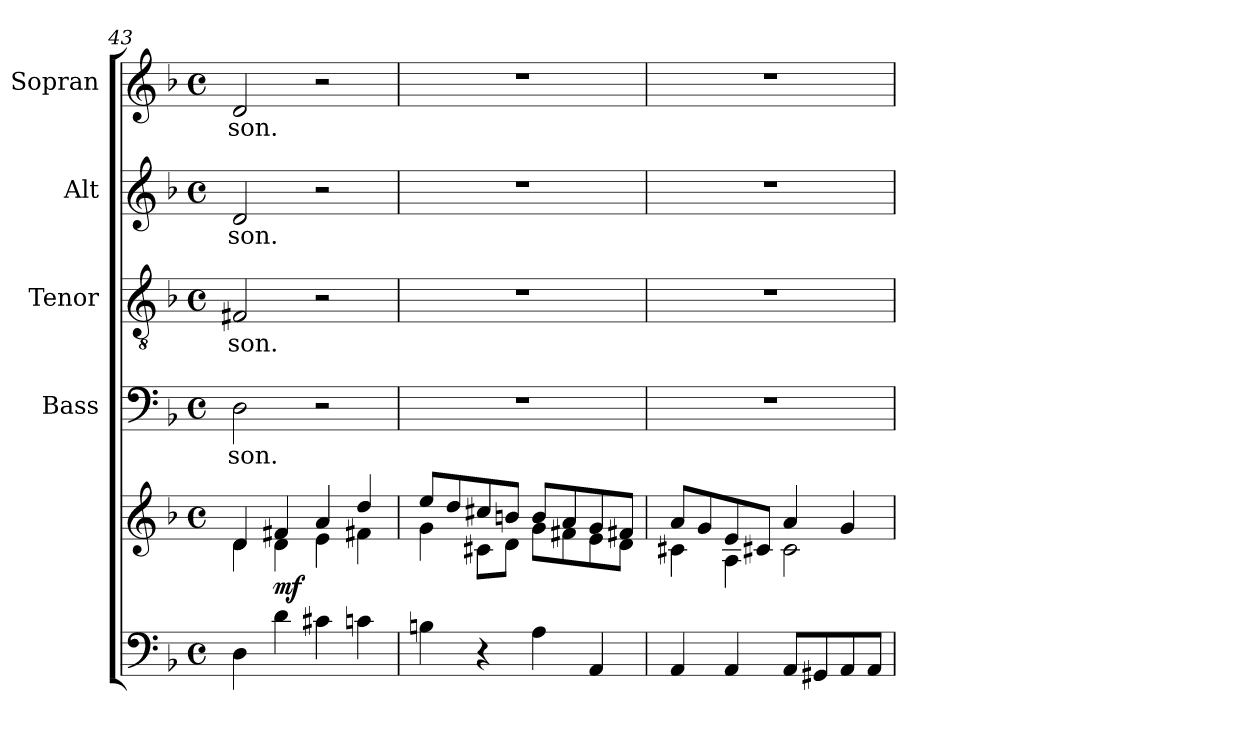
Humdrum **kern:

**kern	**kern	**dynam	**kern	**text	**kern	**text	**kern	**text	**kern	**text
*part5	*part5	*part5	*part4	*part4	*part3	*part3	*part2	*part2	*part1	*part1
*staff6	*staff5	*staff5/6	*staff4	*staff4	*staff3	*staff3	*staff2	*staff2	*staff1	*staff1
*	*	*	*I"Bass	*	*I"Tenor	*	*I"Alt	*	*I"Sopran	*
*	*	*	*I'B.	*	*I'T.	*	*I'A.	*	*I'S.	*
*clefF4	*clefG2	*	*clefF4	*	*clefGv2	*	*clefG2	*	*clefG2	*
*k[b-]	*k[b-]	*	*k[b-]	*	*k[b-]	*	*k[b-]	*	*k[b-]	*
*F:	*F:	*	*F:	*	*F:	*	*F:	*	*F:	*
*M4/4	*M4/4	*	*M4/4	*	*M4/4	*	*M4/4	*	*M4/4	*
*met(c)	*met(c)	*	*met(c)	*	*met(c)	*	*met(c)	*	*met(c)	*
=43	=43	=43	=43	=43	=43	=43	=43	=43	=43	=43
*	*^	*	*	*	*	*	*	*	*	*
!	!	!	!	!	!LO:LY:b	!	!LO:LY:b	!	!LO:LY:b	!	!LO:LY:b
4D\	4d/	4d\	.	2D\	-son.	2F#X/	-son.	2d/	-son.	2d/	-son.
!	!	!	!LO:DY:b	!	!	!	!	!	!	!	!
4d\	4f#X/	4d\	mf	.	.	.	.	.	.	.	.
4c#X\	4a/	4e\	.	2r	.	2r	.	2r	.	2r	.
4cn\	4dd/	4f#X\	.	.	.	.	.	.	.	.	.
=44	=44	=44	=44	=44	=44	=44	=44	=44	=44	=44	=44
4Bn\	8ee/L	4g\	.	1r	.	1r	.	1r	.	1r	.
.	8dd/	.	.	.	.	.	.	.	.	.	.
4r	8cc#X/	8c#X\L	.	.	.	.	.	.	.	.	.
.	8bn/J	8d\J	.	.	.	.	.	.	.	.	.
4A\	8b/L	8g\L	.	.	.	.	.	.	.	.	.
.	8a/	8f#X\	.	.	.	.	.	.	.	.	.
4AA/	8g/	8e\	.	.	.	.	.	.	.	.	.
.	8f#X/J	8d\J	.	.	.	.	.	.	.	.	.
=45	=45	=45	=45	=45	=45	=45	=45	=45	=45	=45	=45
4AA/	8a/L	4c#X\	.	1r	.	1r	.	1r	.	1r	.
.	8g/	.	.	.	.	.	.	.	.	.	.
4AA/	8e/	4A\	.	.	.	.	.	.	.	.	.
.	8c#X/J	.	.	.	.	.	.	.	.	.	.
8AA/L	4a/	2c#\	.	.	.	.	.	.	.	.	.
8GG#X/	.	.	.	.	.	.	.	.	.	.	.
8AA/	4g/	.	.	.	.	.	.	.	.	.	.
8AA/J	.	.	.	.	.	.	.	.	.	.	.
*	*v	*v	*	*	*	*	*	*	*	*	*
=	=	=	=	=	=	=	=	=	=	=
*-	*-	*-	*-	*-	*-	*-	*-	*-	*-	*-
